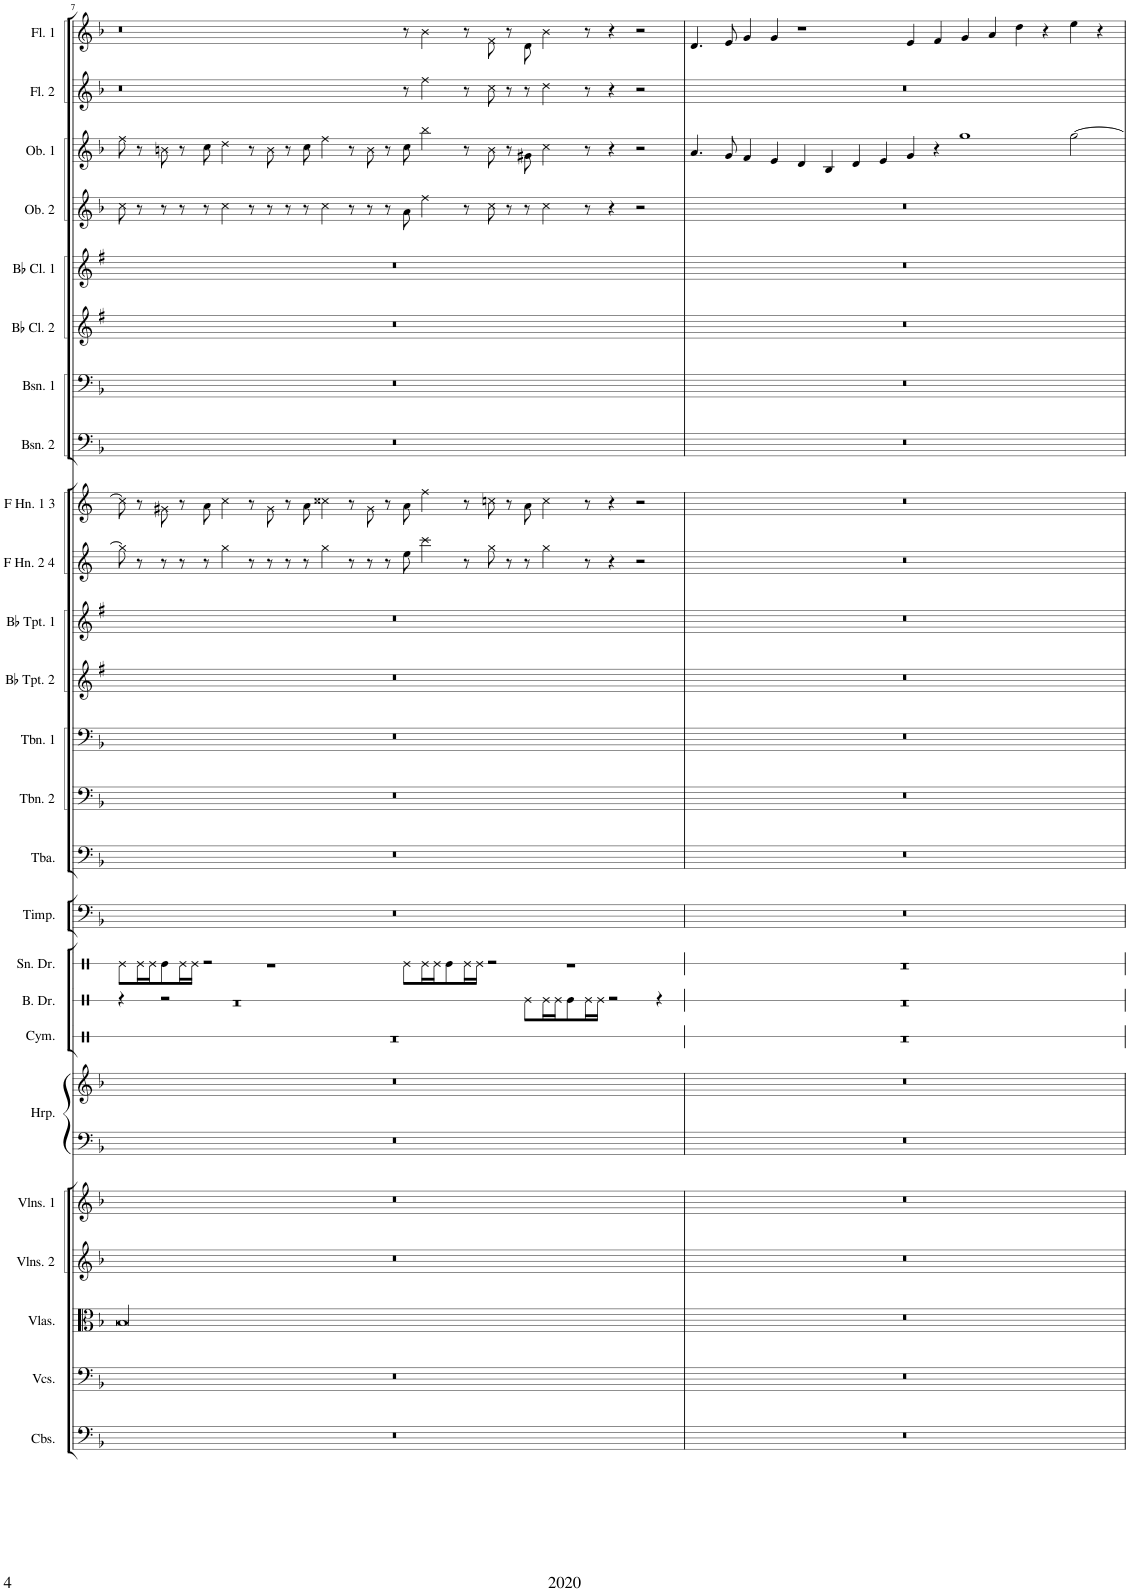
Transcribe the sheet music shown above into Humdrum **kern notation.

**kern	**kern	**kern	**kern	**kern	**kern	**kern	**kern	**kern	**kern	**kern	**kern	**kern	**kern	**kern	**kern	**kern	**kern	**kern	**kern	**kern	**kern	**kern	**kern	**kern	**kern
*part25	*part24	*part23	*part22	*part21	*part20	*part20	*part19	*part18	*part17	*part16	*part15	*part14	*part13	*part12	*part11	*part10	*part9	*part8	*part7	*part6	*part5	*part4	*part3	*part2	*part1
*staff26	*staff25	*staff24	*staff23	*staff22	*staff21	*staff20	*staff19	*staff18	*staff17	*staff16	*staff15	*staff14	*staff13	*staff12	*staff11	*staff10	*staff9	*staff8	*staff7	*staff6	*staff5	*staff4	*staff3	*staff2	*staff1
*I"Contrabasses	*I"Violoncellos	*I"Violas	*I"Violins 2	*I"Violins 1	*I"Harp	*	*I"Cymbal	*I"Bass Drum	*I"Snare Drum	*I"Timpani	*I"Tuba	*I"Trombone 2	*I"Trombone 1	*I"Bb Trumpet 2	*I"Bb Trumpet 1	*I"F Horn 2 &amp; 4	*I"F Horn 1 &amp; 3	*I"Bassoon 2	*I"Bassoon 1	*I"Bb Clarinet 2	*I"Bb Clarinet 1	*I"Oboe 2	*I"Oboe 1	*I"Flute 2	*I"Flute 1
*I'Cbs.	*I'Vcs.	*I'Vlas.	*I'Vlns. 2	*I'Vlns. 1	*I'Hrp.	*	*I'Cym.	*I'B. Dr.	*I'Sn. Dr.	*I'Timp.	*I'Tba.	*I'Tbn. 2	*I'Tbn. 1	*I'Bb Tpt. 2	*I'Bb Tpt. 1	*I'F Hn. 2 4	*I'F Hn. 1 3	*I'Bsn. 2	*I'Bsn. 1	*I'Bb Cl. 2	*I'Bb Cl. 1	*I'Ob. 2	*I'Ob. 1	*I'Fl. 2	*I'Fl. 1
!!LO:PB:g=z
*clefF4	*clefF4	*clefC3	*clefG2	*clefG2	*clefF4	*clefG2	*clefX	*clefX	*clefX	*clefF4	*clefF4	*clefF4	*clefF4	*clefG2	*clefG2	*clefG2	*clefG2	*clefF4	*clefF4	*clefG2	*clefG2	*clefG2	*clefG2	*clefG2	*clefG2
*Trd7c12	*	*	*	*	*	*	*	*	*	*	*	*	*	*Trd1c2	*Trd1c2	*Trd4c7	*Trd4c7	*	*	*Trd1c2	*Trd1c2	*	*	*	*
*k[b-]	*k[b-]	*k[b-]	*k[b-]	*k[b-]	*k[b-]	*k[b-]	*k[]	*k[]	*k[]	*k[b-]	*k[b-]	*k[b-]	*k[b-]	*k[f#]	*k[f#]	*k[]	*k[]	*k[b-]	*k[b-]	*k[f#]	*k[f#]	*k[b-]	*k[b-]	*k[b-]	*k[b-]
*M16/4	*M16/4	*M16/4	*M16/4	*M16/4	*M16/4	*M16/4	*M16/4	*M16/4	*M16/4	*M16/4	*M16/4	*M16/4	*M16/4	*M16/4	*M16/4	*M16/4	*M16/4	*M16/4	*M16/4	*M16/4	*M16/4	*M16/4	*M16/4	*M16/4	*M16/4
=7	=7	=7	=7	=7	=7	=7	=7	=7	=7	=7	=7	=7	=7	=7	=7	=7	=7	=7	=7	=7	=7	=7	=7	=7	=7
00r	00r	00B-/	00r	00r	00r	00r	00r	4r	8Re\L	00r	00r	00r	00r	00r	00r	8gg\]	8cc\]	00r	00r	00r	00r	8cc\	8ff\	0r	0r
.	.	.	.	.	.	.	.	.	16Re\L	.	.	.	.	.	.	8r	8r	.	.	.	.	8r	8r	.	.
.	.	.	.	.	.	.	.	.	16Re\J	.	.	.	.	.	.	.	.	.	.	.	.	.	.	.	.
.	.	.	.	.	.	.	.	2r	8Re\	.	.	.	.	.	.	8r	8g#X\	.	.	.	.	8r	8bn\	.	.
.	.	.	.	.	.	.	.	.	16Re\L	.	.	.	.	.	.	8r	8r	.	.	.	.	8r	8r	.	.
.	.	.	.	.	.	.	.	.	16Re\JJ	.	.	.	.	.	.	.	.	.	.	.	.	.	.	.	.
.	.	.	.	.	.	.	.	.	2r	.	.	.	.	.	.	8r	8a\	.	.	.	.	8r	8cc\	.	.
.	.	.	.	.	.	.	.	.	.	.	.	.	.	.	.	4gg\	4cc\	.	.	.	.	4cc\	4dd\	.	.
.	.	.	.	.	.	.	.	0r	.	.	.	.	.	.	.	.	.	.	.	.	.	.	.	.	.
.	.	.	.	.	.	.	.	.	.	.	.	.	.	.	.	8r	8r	.	.	.	.	8r	8r	.	.
.	.	.	.	.	.	.	.	.	1r	.	.	.	.	.	.	8r	8g#\	.	.	.	.	8r	8b\	.	.
.	.	.	.	.	.	.	.	.	.	.	.	.	.	.	.	8r	8r	.	.	.	.	8r	8r	.	.
.	.	.	.	.	.	.	.	.	.	.	.	.	.	.	.	8r	8a\	.	.	.	.	8r	8cc\	.	.
.	.	.	.	.	.	.	.	.	.	.	.	.	.	.	.	4gg\	4cc##X\	.	.	.	.	4cc\	4ff\	.	.
.	.	.	.	.	.	.	.	.	.	.	.	.	.	.	.	8r	8r	.	.	.	.	8r	8r	.	.
.	.	.	.	.	.	.	.	.	.	.	.	.	.	.	.	8r	8g#\	.	.	.	.	8r	8b\	.	.
.	.	.	.	.	.	.	.	.	.	.	.	.	.	.	.	8r	8r	.	.	.	.	8r	8r	.	.
.	.	.	.	.	.	.	.	.	8Re\L	.	.	.	.	.	.	8ee\	8a\	.	.	.	.	8a\	8cc\	8r	8r
.	.	.	.	.	.	.	.	.	16Re\L	.	.	.	.	.	.	4ccc\	4ff\	.	.	.	.	4ff\	4bb-\	4ff\	4b-\
.	.	.	.	.	.	.	.	.	16Re\J	.	.	.	.	.	.	.	.	.	.	.	.	.	.	.	.
.	.	.	.	.	.	.	.	.	8Re\	.	.	.	.	.	.	.	.	.	.	.	.	.	.	.	.
.	.	.	.	.	.	.	.	.	16Re\L	.	.	.	.	.	.	8r	8r	.	.	.	.	8r	8r	8r	8r
.	.	.	.	.	.	.	.	.	16Re\JJ	.	.	.	.	.	.	.	.	.	.	.	.	.	.	.	.
.	.	.	.	.	.	.	.	.	2r	.	.	.	.	.	.	8gg\	8ccn\	.	.	.	.	8cc\	8b\	8cc\	8f\
.	.	.	.	.	.	.	.	.	.	.	.	.	.	.	.	8r	8r	.	.	.	.	8r	8r	8r	8r
.	.	.	.	.	.	.	.	8Re\L	.	.	.	.	.	.	.	8r	8a\	.	.	.	.	8r	8g#X\	8r	8d\
.	.	.	.	.	.	.	.	16Re\L	.	.	.	.	.	.	.	4gg\	4cc\	.	.	.	.	4cc\	4cc\	4dd\	4b-\
.	.	.	.	.	.	.	.	16Re\J	.	.	.	.	.	.	.	.	.	.	.	.	.	.	.	.	.
.	.	.	.	.	.	.	.	8Re\	1r	.	.	.	.	.	.	.	.	.	.	.	.	.	.	.	.
.	.	.	.	.	.	.	.	16Re\L	.	.	.	.	.	.	.	8r	8r	.	.	.	.	8r	8r	8r	8r
.	.	.	.	.	.	.	.	16Re\JJ	.	.	.	.	.	.	.	.	.	.	.	.	.	.	.	.	.
.	.	.	.	.	.	.	.	2r	.	.	.	.	.	.	.	4r	4r	.	.	.	.	4r	4r	4r	4r
.	.	.	.	.	.	.	.	.	.	.	.	.	.	.	.	2r	2r	.	.	.	.	2r	2r	2r	2r
.	.	.	.	.	.	.	.	4r	.	.	.	.	.	.	.	.	.	.	.	.	.	.	.	.	.
=8	=8	=8	=8	=8	=8	=8	=8	=8	=8	=8	=8	=8	=8	=8	=8	=8	=8	=8	=8	=8	=8	=8	=8	=8	=8
00r	00r	00r	00r	00r	00r	00r	00r	00r	00r	00r	00r	00r	00r	00r	00r	00r	00r	00r	00r	00r	00r	00r	4.a/	00r	4.d/
.	.	.	.	.	.	.	.	.	.	.	.	.	.	.	.	.	.	.	.	.	.	.	8g/	.	8e/
.	.	.	.	.	.	.	.	.	.	.	.	.	.	.	.	.	.	.	.	.	.	.	4f/	.	4g/
.	.	.	.	.	.	.	.	.	.	.	.	.	.	.	.	.	.	.	.	.	.	.	4e/	.	4g/
.	.	.	.	.	.	.	.	.	.	.	.	.	.	.	.	.	.	.	.	.	.	.	4d/	.	1r
.	.	.	.	.	.	.	.	.	.	.	.	.	.	.	.	.	.	.	.	.	.	.	4B-/	.	.
.	.	.	.	.	.	.	.	.	.	.	.	.	.	.	.	.	.	.	.	.	.	.	4d/	.	.
.	.	.	.	.	.	.	.	.	.	.	.	.	.	.	.	.	.	.	.	.	.	.	4e/	.	.
.	.	.	.	.	.	.	.	.	.	.	.	.	.	.	.	.	.	.	.	.	.	.	4g/	.	4e/
.	.	.	.	.	.	.	.	.	.	.	.	.	.	.	.	.	.	.	.	.	.	.	4r	.	4f/
.	.	.	.	.	.	.	.	.	.	.	.	.	.	.	.	.	.	.	.	.	.	.	1gg	.	4g/
.	.	.	.	.	.	.	.	.	.	.	.	.	.	.	.	.	.	.	.	.	.	.	.	.	4a/
.	.	.	.	.	.	.	.	.	.	.	.	.	.	.	.	.	.	.	.	.	.	.	.	.	4dd\
.	.	.	.	.	.	.	.	.	.	.	.	.	.	.	.	.	.	.	.	.	.	.	.	.	4r
.	.	.	.	.	.	.	.	.	.	.	.	.	.	.	.	.	.	.	.	.	.	.	[2gg\	.	4ee\
.	.	.	.	.	.	.	.	.	.	.	.	.	.	.	.	.	.	.	.	.	.	.	.	.	4r
=	=	=	=	=	=	=	=	=	=	=	=	=	=	=	=	=	=	=	=	=	=	=	=	=	=
*-	*-	*-	*-	*-	*-	*-	*-	*-	*-	*-	*-	*-	*-	*-	*-	*-	*-	*-	*-	*-	*-	*-	*-	*-	*-
